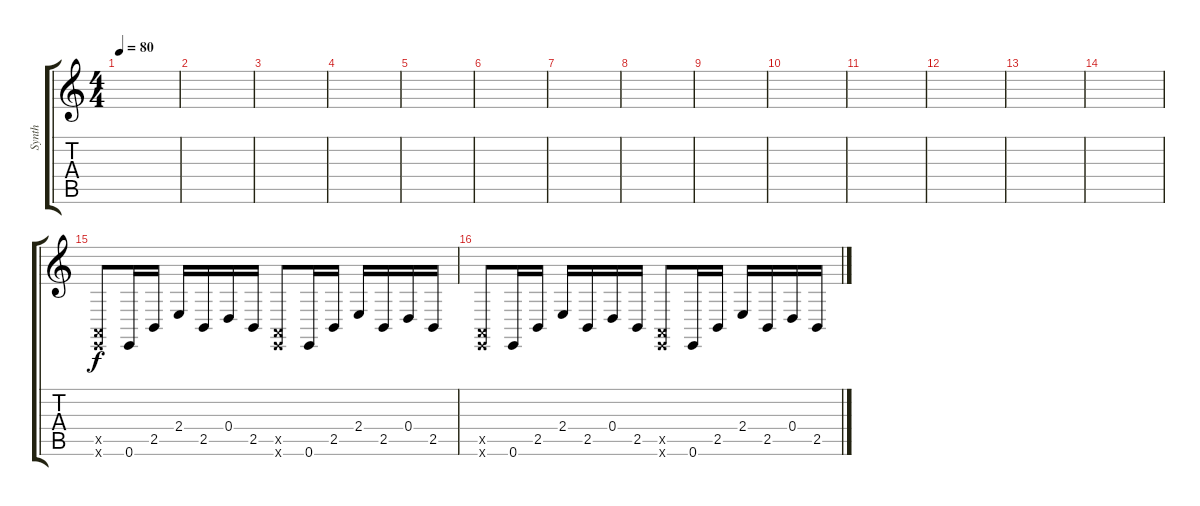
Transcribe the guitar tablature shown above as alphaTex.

\track ("Synth" "Synth") {instrument lead2sawtooth}
\staff {score tabs}
\tuning (E4 B3 G3 D3 A2 E2) {hide}
\ts (4 4)
\tempo 80
\clef g2
\ks c
|
|
|
|
|
|
|
|
|
|
|
|
|
|
(0.5{x} 0.6{x}).8 0.6.16 2.5.16 2.4.16 2.5.16 0.4.16 2.5.16 (0.5{x} 0.6{x}).8 0.6.16 2.5.16 2.4.16 2.5.16 0.4.16 2.5.16 |
(0.5{x} 0.6{x}).8 0.6.16 2.5.16 2.4.16 2.5.16 0.4.16 2.5.16 (0.5{x} 0.6{x}).8 0.6.16 2.5.16 2.4.16 2.5.16 0.4.16 2.5.16
